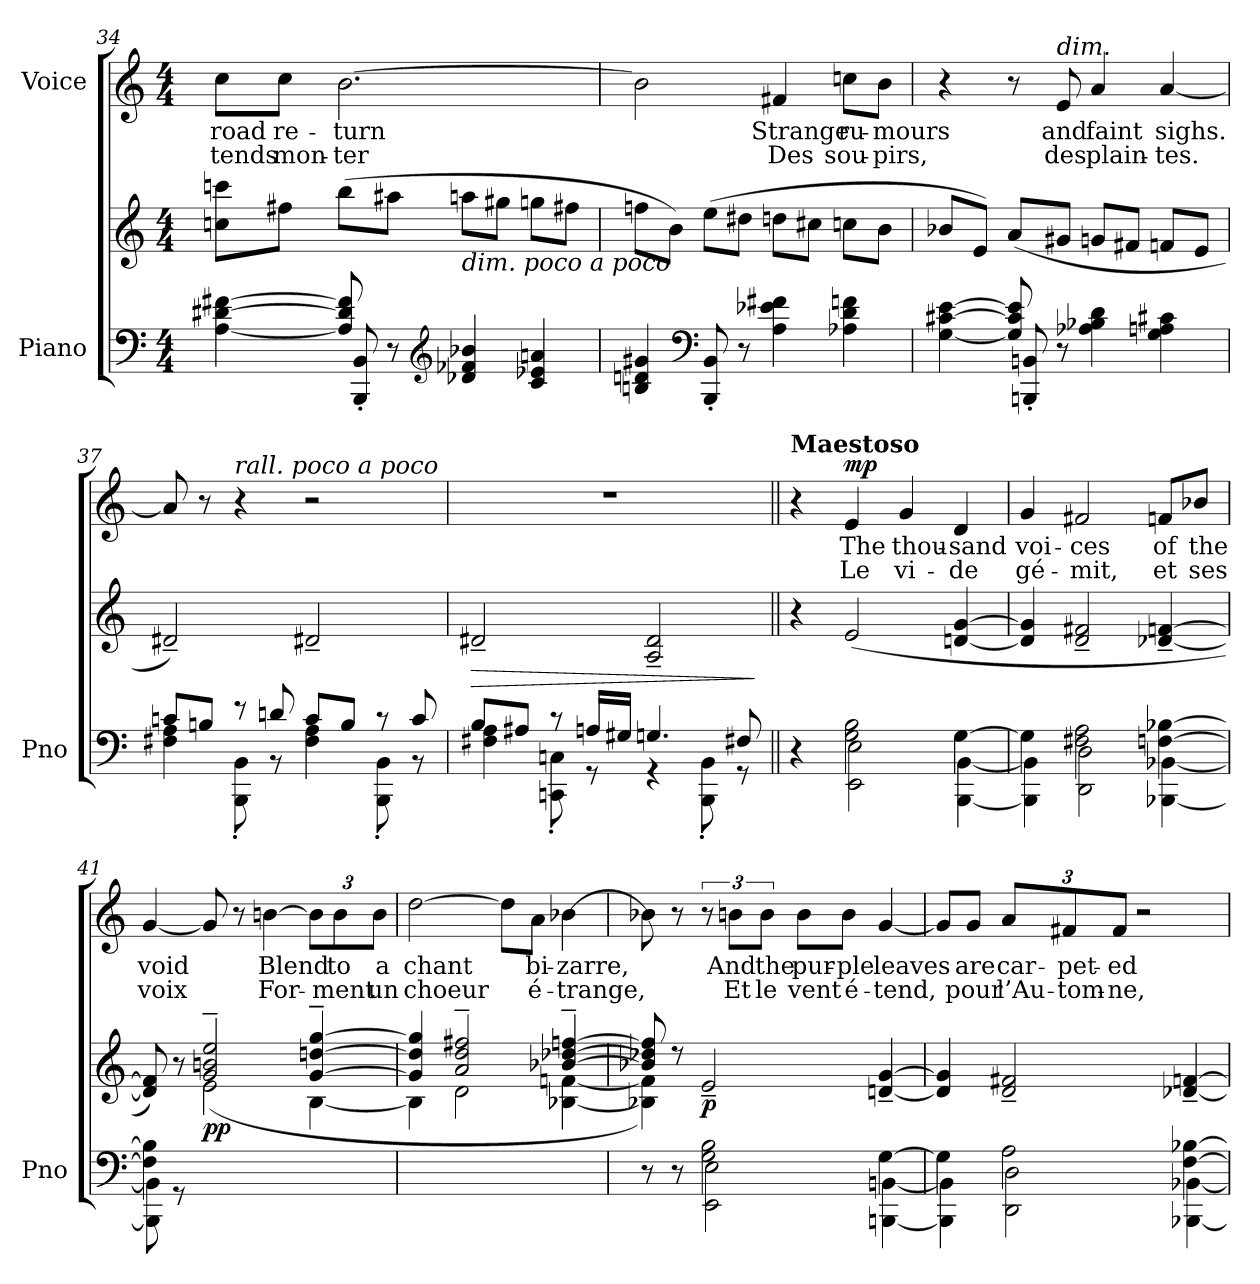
**kern	**kern	**dynam	**kern	**text	**text	**dynam
*part2	*part2	*part2	*part1	*part1	*part1	*part1
*staff3	*staff2	*staff2/3	*staff1	*staff1	*staff1	*staff1
*I"Piano	*	*	*I"Voice	*	*	*
*I'Pno	*	*	*	*	*	*
*clefF4	*clefG2	*	*clefG2	*	*	*
*k[]	*k[]	*	*k[]	*	*	*
*M4/4	*M4/4	*	*M4/4	*	*	*
=34	=34	=34	=34	=34	=34	=34
*^	*	*	*	*	*	*
[4A\ [>4d#X\ [>4f#X\	4ryy	8ccn\ 8cccn\L	.	8cc\L	road	-tends	.
.	.	8ff#X\J	.	8cc\J	re-	mon-	.
8A] 8d#] 8f#]	8BBB/'< 8BB/'<	(8bb\L	.	[2.b\	-turn	-ter	.
8r	2ryy	8aa#X\J	.	.	.	.	.
*clefG2	*	*	*	*	*	*	*
!	!	!LO:TX:b:i:t=dim. poco a poco	!	!	!	!	!
4d-X/ 4f-X/ 4b-X/	.	8aan\L	.	.	.	.	.
.	.	8gg#X\J	.	.	.	.	.
4c/ 4e-X/ 4an/	.	8ggn\L	.	.	.	.	.
.	8ryy	8ff#X\J	.	.	.	.	.
*v	*v	*	*	*	*	*	*
=35	=35	=35	=35	=35	=35	=35
4Bn/ 4dn/ 4g#X/	8ffn\L	.	2b\]	.	.	.
.	8b\J)	.	.	.	.	.
*clefF4	*	*	*	*	*	*
8BBB/' 8BB/'	(8ee\L	.	.	.	.	.
8r	8dd#X\J	.	.	.	.	.
4A\ 4e-X\ 4f#X\	8ddn\L	.	4f#X/	Strange	Des	.
.	8cc#X\J	.	.	.	.	.
4A-X\ 4d\ 4fn\	8ccn\L	.	8ccn\L	ru-	sou-	.
.	8b\J	.	8b\J	-mours	-pirs,	.
=36	=36	=36	=36	=36	=36	=36
*^	*	*	*	*	*	*
[4G\ [>4c#X\ [>4e\	4ryy	8b-X/L	.	4r	.	.	.
.	.	8e/J)	.	.	.	.	.
8G] 8c#] 8e]	8BBBn/'< 8BBn/'<	(8a/L	.	8r	.	.	.
!	!	!	!	!LO:TX:a:i:t=dim.	!	!	!
8r	2ryy	8g#X/J	.	8e/	and	des	.
4A-X\ 4B-X\ 4d\	.	8gn/L	.	4a/	faint	plain-	.
.	.	8f#X/J	.	.	.	.	.
4G\ 4An\ 4c#X\	.	8fn/L	.	[4a/	sighs.	-tes.	.
.	8ryy	8e/J	.	.	.	.	.
=37	=37	=37	=37	=37	=37	=37	=37
8cn/L	4F#X\ 4A\	2d#X~>/)	.	8a/]	.	.	.
8Bn/J	.	.	.	8r	.	.	.
!	!	!	!	!LO:TX:i:t=rall. poco a poco	!	!	!
8r	8BBB\' 8BB\'	.	.	4r	.	.	.
8dn/	8r	.	.	.	.	.	.
8c/L	4F#\ 4A\	2d#X~>/	.	2r	.	.	.
8B/J	.	.	.	.	.	.	.
8r	8BBB\' 8BB\'	.	.	.	.	.	.
8c/	8r	.	.	.	.	.	.
=38	=38	=38	=38	=38	=38	=38	=38
!	!	!	!LO:HP:b	!	!	!	!
8B/L	4F#X\ 4A\	2d#X~>/	>	1r	.	.	.
8A#X/J	.	.	.	.	.	.	.
8r	8CCn\' 8Cn\'	.	.	.	.	.	.
16An/LL	8r	.	.	.	.	.	.
16G#X/JJ	.	.	.	.	.	.	.
4.Gn/	4r	2A/~> 2d#/~>	.	.	.	.	.
.	8BBB\' 8BB\'	.	.	.	.	.	.
8F#X/	8r	.	.	.	.	.	.
*v	*v	*	*	*	*	*	*
.	.	]	.	.	.	.
=39||	=39||	=39||	=39||	=39||	=39||	=39||
*^	*	*	*	*	*	*
!	!	!	!	!LO:TX:a:B:t=Maestoso	!	!	!
4ryy	4r	4r	.	4r	.	.	.
!	!	!	!LO:DY:b	!	!	!	!
!	!	!	!LO:DY:n=1:b	!	!	!	!LO:DY:a
2G\ 2B\	2EE\ 2E\	(2e/	p other-dynamics	4e/	The	Le	mp
.	.	.	.	4g/	thou-	vi-	.
[4G\	[4BBB\ [<4BB\	[4dn/ [4g/	.	4d/	-sand	-de	.
=40	=40	=40	=40	=40	=40	=40	=40
4G\]	4BBB\] 4BB\]	4d/] 4g/]	.	4g/	voi-	gé-	.
2F#X\ 2A\	2DD\ 2D\	2d/~ 2f#X/~	.	2f#X/	-ces	-mit,	.
[4Fn\ [4B-X\	[4BBB-X\ [<4BB-X\	[4d-X/~ [4fn/~	.	8fn/L	of	et	.
.	.	.	.	8b-X/J	the	ses	.
=41	=41	=41	=41	=41	=41	=41	=41
*	*	*^	*	*	*	*	*
4F\] 4B-\]	8BBB-\] 8BB-\]	8d-] 8f])	4ryy	.	[4g/	void	voix	.
.	8r	8r	.	.	.	.	.	.
!	!	!	!	!LO:DY:b	!	!	!	!
2.ryy	4ryy	2g/~ 2bn/~ 2ee/~	(2e\	pp	8g/]	.	.	.
.	.	.	.	.	8r	.	.	.
.	2ryy	.	.	.	[4bn\	Blend	For-	.
.	.	[4g/~ [4ddn/~ [4gg/~	[4B\	.	12b\L]	.	.	.
.	.	.	.	.	12b\	to	-ment	.
.	.	.	.	.	12b\J	a	un	.
*v	*v	*	*	*	*	*	*	*
=42	=42	=42	=42	=42	=42	=42	=42
1ryy	4g/] 4dd/] 4gg/]	4B\]	.	[2dd\	chant	choeur	.
.	2a/~ 2dd/~ 2ff#X/~	2d\	.	.	.	.	.
.	.	.	.	8dd\L]	.	.	.
.	.	.	.	8a\J	bi-	é-	.
.	[4b-X/~ [4dd-X/~ [4ffn/~	[4B-X\ [4fn\	.	[4b-X\	-zarre,	-trange,	.
=43	=43	=43	=43	=43	=43	=43	=43
*^	*	*	*	*	*	*	*
4ryy	8r	8b-X/] 8dd-X/] 8ff/]	4B-X\] 4f\])	.	8b-X\]	.	.	.
.	8r	8r	.	.	8r	.	.	.
!	!	!	!	!LO:DY:b	!	!	!	!
2G\ 2B\	2EE\ 2E\	2e~/	2.ryy	p	12r	.	.	.
.	.	.	.	.	12bn\L	And	Et	.
.	.	.	.	.	12b\J	the	le	.
.	.	.	.	.	8b\L	pur-	vent	.
.	.	.	.	.	8b\J	-ple	é-	.
[4G\	[4BBBn\ [<4BBn\	[4dn/~ [4g/~	.	.	[4g/	leaves	-tend,	.
*	*	*v	*v	*	*	*	*	*
=44	=44	=44	=44	=44	=44	=44	=44
4G\]	4BBB\] 4BB\]	4d/] 4g/]	.	8g/L]	.	.	.
.	.	.	.	8g/J	are	pour	.
2A\	2DD\ 2D\	2d/~ 2f#X/~	.	12a/L	car-	l’Au-	.
.	.	.	.	12f#X/	-pet-	-tom-	.
.	.	.	.	12f#/J	-ed	-ne,	.
.	.	.	.	2r	.	.	.
[4F\ [4B-X\	[4BBB-X\ [<4BB-X\	[4d-X/~ [4fn/~	.	.	.	.	.
*v	*v	*	*	*	*	*	*
=	=	=	=	=	=	=
*-	*-	*-	*-	*-	*-	*-
